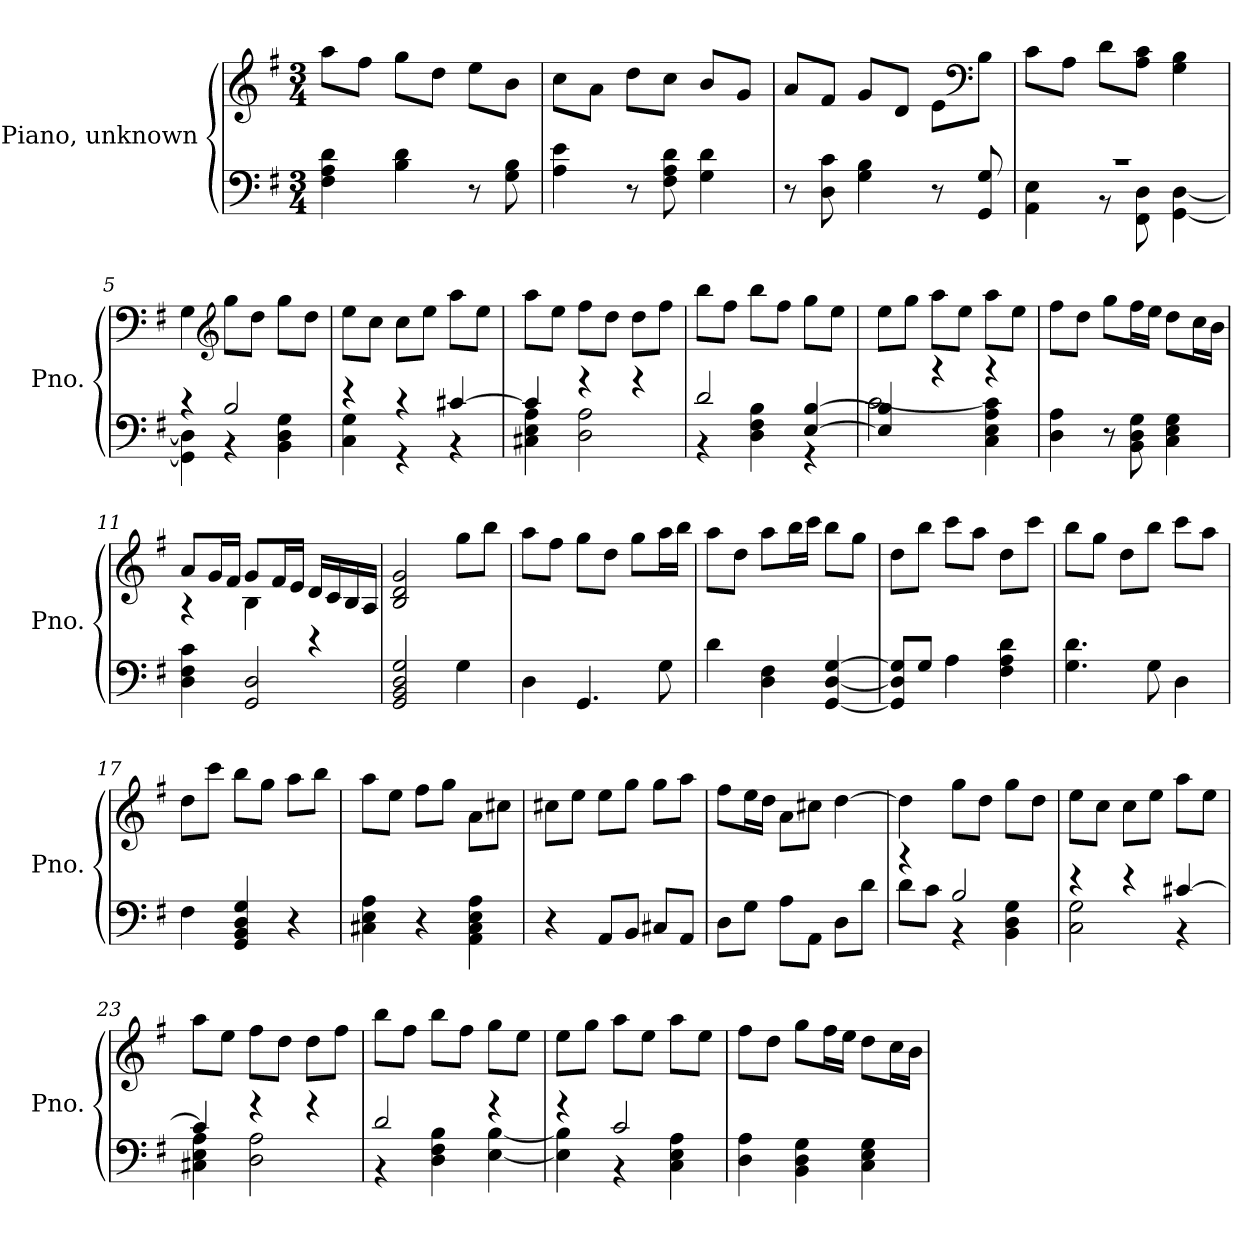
**kern	**kern
*part1	*part1
*staff2	*staff1
*I"Piano, unknown	*
*I'Pno.	*
*clefF4	*clefG2
*k[f#]	*k[f#]
*M3/4	*M3/4
*MM102	*MM102
=1	=1
4F#\ 4A\ 4d\	8aa\L
.	8ff#\J
4B\ 4d\	8gg\L
.	8dd\J
8r	8ee\L
8G\ 8B\	8b\J
=2	=2
4A\ 4e\	8cc\L
.	8a\J
8r	8dd\L
8F#\ 8A\ 8d\	8cc\J
4G\ 4d\	8b/L
.	8g/J
=3	=3
8r	8a/L
8D\ 8c\	8f#/J
4G\ 4B\	8g/L
.	8d/J
8r	8e\L
*	*clefF4
8GG/ 8G/	8B\J
=4	=4
*^	*
2.r	4AA\ 4E\	8c\L
.	.	8A\J
.	8r	8d\L
.	8FF#\ 8D\	8A\ 8c\J
.	[4GG\ [4D\	4G\ 4B\
=5	=5	=5
4r	4GG\] 4D\]	4G\
*	*	*clefG2
2B/	4r	8gg\L
.	.	8dd\J
.	4BB\ 4D\ 4G\	8gg\L
.	.	8dd\J
=6	=6	=6
4r	4C\ 4G\	8ee\L
.	.	8cc\J
4r	4r	8cc\L
.	.	8ee\J
[4c#X/	4r	8aa\L
.	.	8ee\J
!!LO:LB:g=z
=7	=7	=7
4c#/]	4C#X\ 4E\ 4A\	8aa\L
.	.	8ee\J
4r	2D\ 2A\	8ff#\L
.	.	8dd\J
4r	.	8dd\L
.	.	8ff#\J
=8	=8	=8
2d/	4r	8bb\L
.	.	8ff#\J
.	4D\ 4F#\ 4B\	8bb\L
.	.	8ff#\J
[4E/ [4B/	4r	8gg\L
.	.	8ee\J
=9	=9	=9
4E/] 4B/]	[2c\	8ee\L
.	.	8gg\J
4r	.	8aa\L
.	.	8ee\J
4r	4C\ 4E\ 4A\ 4c\]	8aa\L
.	.	8ee\J
*v	*v	*
=10	=10
4D\ 4A\	8ff#\L
.	8dd\J
8r	8gg\L
8BB\ 8D\ 8G\	16ff#\L
.	16ee\JJ
4C\ 4E\ 4G\	8dd\L
.	16cc\L
.	16b\JJ
=11	=11
*	*^
4D\ 4F#\ 4c\	8a/L	4r
.	16g/L	.
.	16f#/JJ	.
2GG/ 2D/	8g/L	4B\
.	16f#/L	.
.	16e/JJ	.
.	16d/LL	4r
.	16c/	.
.	16B/	.
.	16A/JJ	.
*	*v	*v
=12	=12
2GG/ 2BB/ 2D/ 2G/	2B/ 2d/ 2g/
4G\	8gg\L
.	8bb\J
!!LO:LB:g=z
=13	=13
4D\	8aa\L
.	8ff#\J
4.GG/	8gg\L
.	8dd\J
.	8gg\L
8G\	16aa\L
.	16bb\JJ
=14	=14
4d\	8aa\L
.	8dd\J
4D\ 4F#\	8aa\L
.	16bb\L
.	16ccc\JJ
[4GG/ [4D/ [4G/	8bb\L
.	8gg\J
=15	=15
8GG/] 8D/] 8G/]L	8dd\L
8G/J	8bb\J
4A\	8ccc\L
.	8aa\J
4F#\ 4A\ 4d\	8dd\L
.	8ccc\J
=16	=16
4.G\ 4.d\	8bb\L
.	8gg\J
.	8dd\L
8G\	8bb\J
4D\	8ccc\L
.	8aa\J
=17	=17
4F#\	8dd\L
.	8ccc\J
4GG/ 4BB/ 4D/ 4G/	8bb\L
.	8gg\J
4r	8aa\L
.	8bb\J
!!LO:LB:g=z
=18	=18
4C#X\ 4E\ 4A\	8aa\L
.	8ee\J
4r	8ff#\L
.	8gg\J
4AA\ 4C#\ 4E\ 4A\	8a\L
.	8cc#X\J
=19	=19
4r	8cc#X\L
.	8ee\J
8AA/L	8ee\L
8BB/J	8gg\J
8C#X/L	8gg\L
8AA/J	8aa\J
=20	=20
8D\L	8ff#\L
8G\J	16ee\L
.	16dd\JJ
8A\L	8a\L
8AA\J	8cc#X\J
8D\L	[4dd\
8d\J	.
=21	=21
*^	*
4r	8d\L	4dd\]
.	8c\J	.
2B/	4r	8gg\L
.	.	8dd\J
.	4BB\ 4D\ 4G\	8gg\L
.	.	8dd\J
=22	=22	=22
4r	2C\ 2G\	8ee\L
.	.	8cc\J
4r	.	8cc\L
.	.	8ee\J
[4c#X/	4r	8aa\L
.	.	8ee\J
!!LO:LB:g=z
=23	=23	=23
4c#/]	4C#X\ 4E\ 4A\	8aa\L
.	.	8ee\J
4r	2D\ 2A\	8ff#\L
.	.	8dd\J
4r	.	8dd\L
.	.	8ff#\J
=24	=24	=24
2d/	4r	8bb\L
.	.	8ff#\J
.	4D\ 4F#\ 4B\	8bb\L
.	.	8ff#\J
4r	[4E\ [4B\	8gg\L
.	.	8ee\J
=25	=25	=25
4r	4E\] 4B\]	8ee\L
.	.	8gg\J
2c/	4r	8aa\L
.	.	8ee\J
.	4C\ 4E\ 4A\	8aa\L
.	.	8ee\J
*v	*v	*
=26	=26
4D\ 4A\	8ff#\L
.	8dd\J
4BB\ 4D\ 4G\	8gg\L
.	16ff#\L
.	16ee\JJ
4C\ 4E\ 4G\	8dd\L
.	16cc\L
.	16b\JJ
=	=
*-	*-
